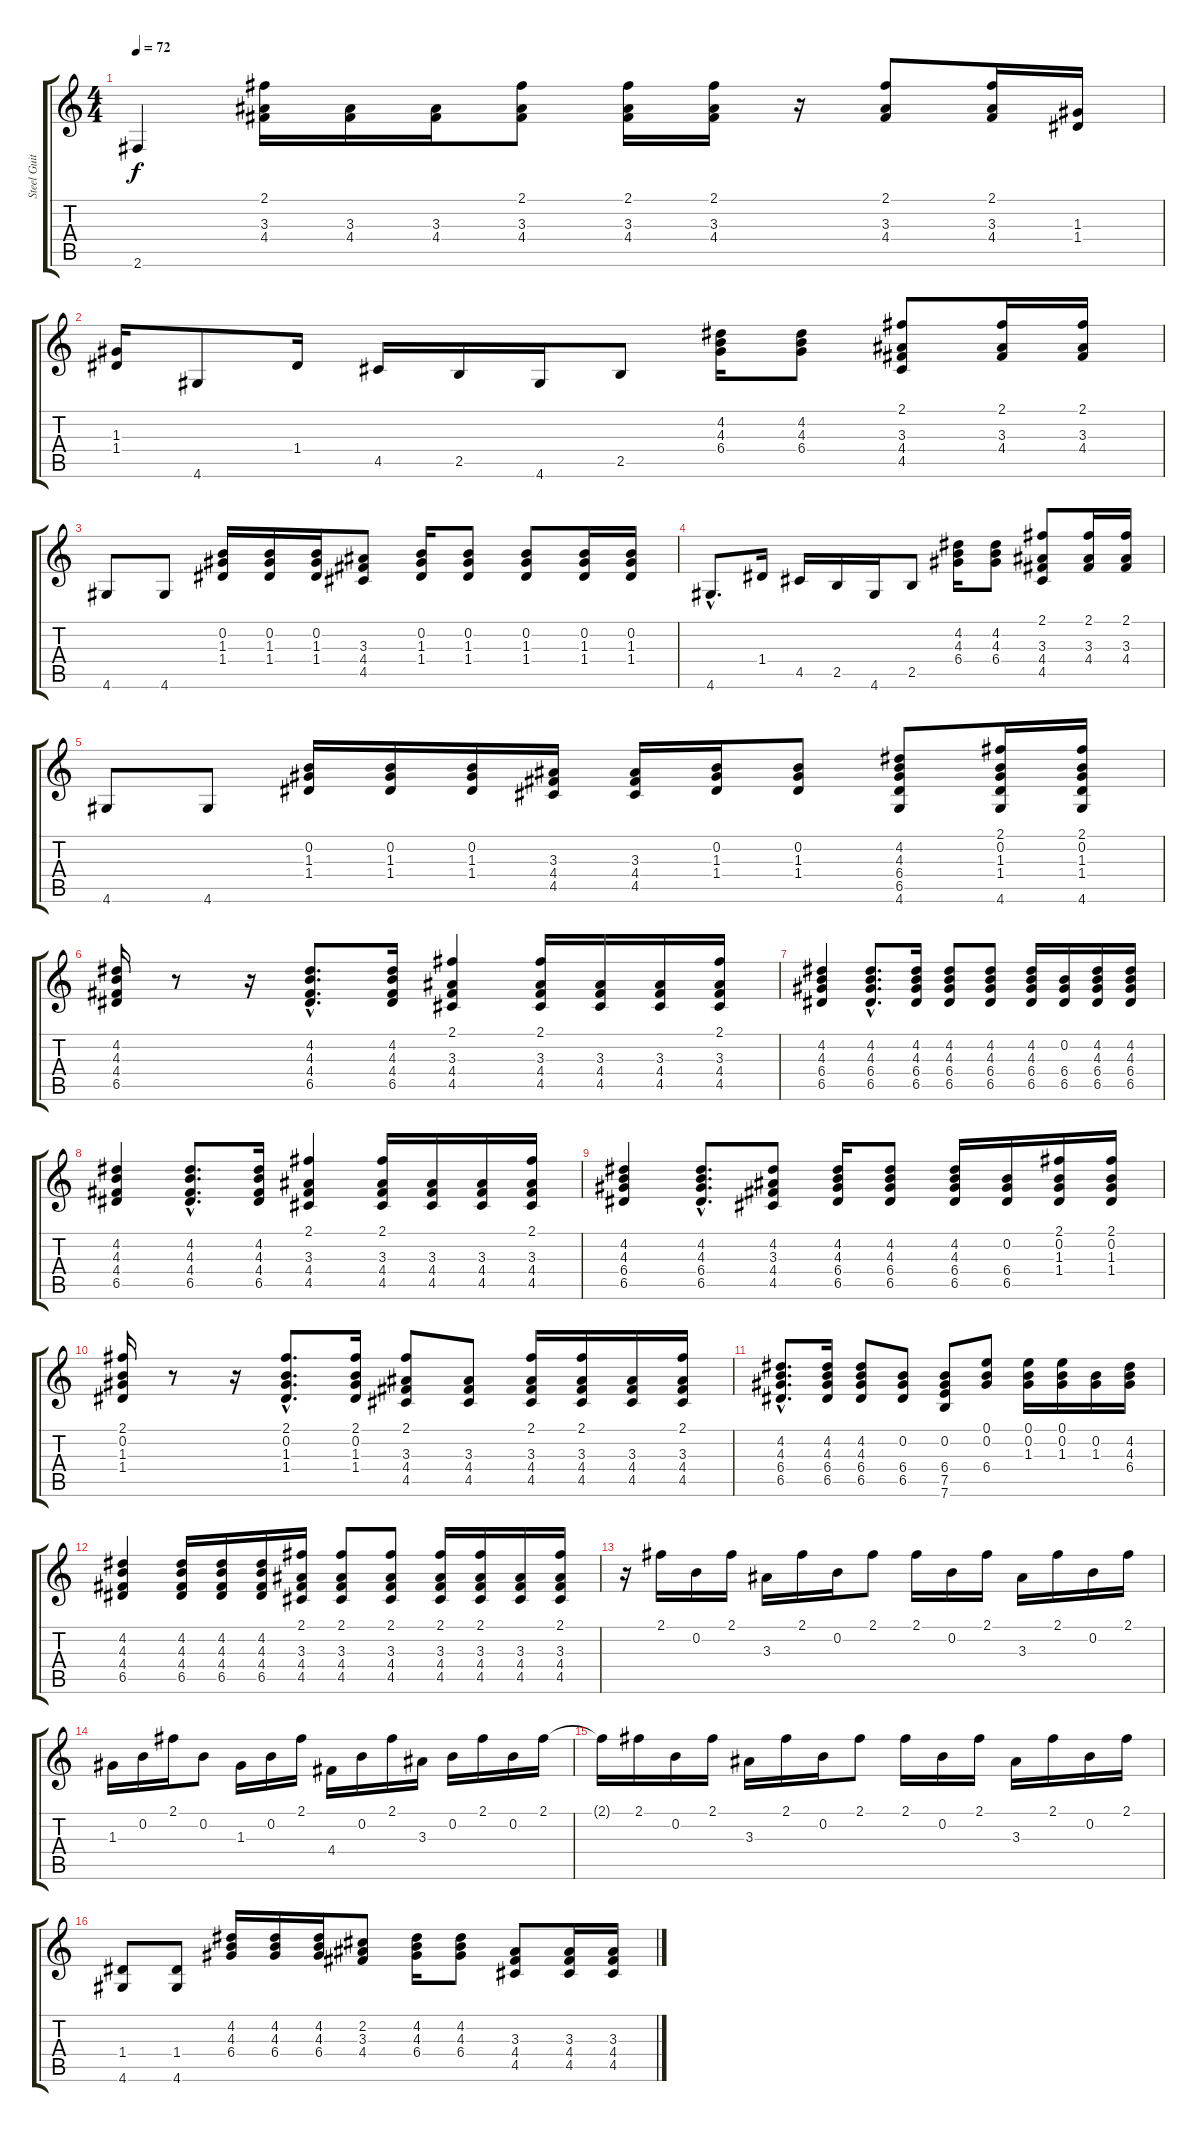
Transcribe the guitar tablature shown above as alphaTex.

\track ("Steel Guitar" "Steel Guit") {instrument acousticguitarsteel}
\staff {score tabs}
\tuning (E4 B3 G3 D3 A2 E2) {hide}
\ts (4 4)
\tempo 72
\clef g2
\ks c
2.6.4{dy f} (2.1 3.3 4.4).16 (3.3 4.4).16 (3.3 4.4).16 (2.1 3.3 4.4).8 (2.1 3.3 4.4).16 (2.1 3.3 4.4).16 r.16 (2.1 3.3 4.4).8 (2.1 3.3 4.4).16 (1.3 1.4).16 |
(1.3 1.4).16 4.6.8 1.4.16 4.5.16 2.5.16 4.6.16 2.5.8 (4.2 4.3 6.4).16 (4.2 4.3 6.4).8 (2.1 3.3 4.4 4.5).8 (2.1 3.3 4.4).16 (2.1 3.3 4.4).16 |
4.6.8 4.6.8 (0.2 1.3 1.4).16 (0.2 1.3 1.4).16 (0.2 1.3 1.4).16 (3.3 4.4 4.5).8 (0.2 1.3 1.4).16 (0.2 1.3 1.4).8 (0.2 1.3 1.4).8 (0.2 1.3 1.4).16 (0.2 1.3 1.4).16 |
4.6{hac}.8{d} 1.4.16 4.5.16 2.5.16 4.6.16 2.5.8 (4.2 4.3 6.4).16 (4.2 4.3 6.4).8 (2.1 3.3 4.4 4.5).8 (2.1 3.3 4.4).16 (2.1 3.3 4.4).16 |
4.6.8 4.6.8 (0.2 1.3 1.4).16 (0.2 1.3 1.4).16 (0.2 1.3 1.4).16 (3.3 4.4 4.5).16 (3.3 4.4 4.5).16 (0.2 1.3 1.4).16 (0.2 1.3 1.4).8 (4.2 4.3 6.4 6.5 4.6).8 (2.1 0.2 1.3 1.4 4.6).16 (2.1 0.2 1.3 1.4 4.6).16 |
(4.2 4.3 4.4 6.5).16 r.8 r.16 (4.2{hac} 4.3{hac} 4.4{hac} 6.5{hac}).8{d} (4.2 4.3 4.4 6.5).16 (2.1 3.3 4.4 4.5).4 (2.1 3.3 4.4 4.5).16 (3.3 4.4 4.5).16 (3.3 4.4 4.5).16 (2.1 3.3 4.4 4.5).16 |
(4.2 4.3 6.4 6.5).4 (4.2{hac} 4.3{hac} 6.4{hac} 6.5{hac}).8{d} (4.2 4.3 6.4 6.5).16 (4.2 4.3 6.4 6.5).8 (4.2 4.3 6.4 6.5).8 (4.2 4.3 6.4 6.5).16 (0.2 6.4 6.5).16 (4.2 4.3 6.4 6.5).16 (4.2 4.3 6.4 6.5).16 |
(4.2 4.3 4.4 6.5).4 (4.2{hac} 4.3{hac} 4.4{hac} 6.5{hac}).8{d} (4.2 4.3 4.4 6.5).16 (2.1 3.3 4.4 4.5).4 (2.1 3.3 4.4 4.5).16 (3.3 4.4 4.5).16 (3.3 4.4 4.5).16 (2.1 3.3 4.4 4.5).16 |
(4.2 4.3 6.4 6.5).4 (4.2{hac} 4.3{hac} 6.4{hac} 6.5{hac}).8{d} (4.2 3.3 4.4 4.5).8 (4.2 4.3 6.4 6.5).16 (4.2 4.3 6.4 6.5).8 (4.2 4.3 6.4 6.5).16 (0.2 6.4 6.5).16 (2.1 0.2 1.3 1.4).16 (2.1 0.2 1.3 1.4).16 |
(2.1 0.2 1.3 1.4).16 r.8 r.16 (2.1{hac} 0.2{hac} 1.3{hac} 1.4{hac}).8{d} (2.1 0.2 1.3 1.4).16 (2.1 3.3 4.4 4.5).8 (3.3 4.4 4.5).8 (2.1 3.3 4.4 4.5).16 (2.1 3.3 4.4 4.5).16 (3.3 4.4 4.5).16 (2.1 3.3 4.4 4.5).16 |
(4.2{hac} 4.3{hac} 6.4{hac} 6.5{hac}).8{d} (4.2 4.3 6.4 6.5).16 (4.2 4.3 6.4 6.5).8 (0.2 6.4 6.5).8 (0.2 6.4 7.5 7.6).8 (0.1 0.2 6.4).8 (0.1 0.2 1.3).16 (0.1 0.2 1.3).16 (0.2 1.3).16 (4.2 4.3 6.4).16 |
(4.2 4.3 4.4 6.5).4 (4.2 4.3 4.4 6.5).16 (4.2 4.3 4.4 6.5).16 (4.2 4.3 4.4 6.5).16 (2.1 3.3 4.4 4.5).16 (2.1 3.3 4.4 4.5).8 (2.1 3.3 4.4 4.5).8 (2.1 3.3 4.4 4.5).16 (2.1 3.3 4.4 4.5).16 (3.3 4.4 4.5).16 (2.1 3.3 4.4 4.5).16 |
r.16 2.1.16 0.2.16 2.1.16 3.3.16 2.1.16 0.2.16 2.1.8 2.1.16 0.2.16 2.1.16 3.3.16 2.1.16 0.2.16 2.1.16 |
1.3.16 0.2.16 2.1.16 0.2.8 1.3.16 0.2.16 2.1.16 4.4.16 0.2.16 2.1.16 3.3.16 0.2.16 2.1.16 0.2.16 2.1.16 |
2.1{t}.16 2.1.16 0.2.16 2.1.16 3.3.16 2.1.16 0.2.16 2.1.8 2.1.16 0.2.16 2.1.16 3.3.16 2.1.16 0.2.16 2.1.16 |
(1.4 4.6).8 (1.4 4.6).8 (4.2 4.3 6.4).16 (4.2 4.3 6.4).16 (4.2 4.3 6.4).16 (2.2 3.3 4.4).8 (4.2 4.3 6.4).16 (4.2 4.3 6.4).8 (3.3 4.4 4.5).8 (3.3 4.4 4.5).16 (3.3 4.4 4.5).16
